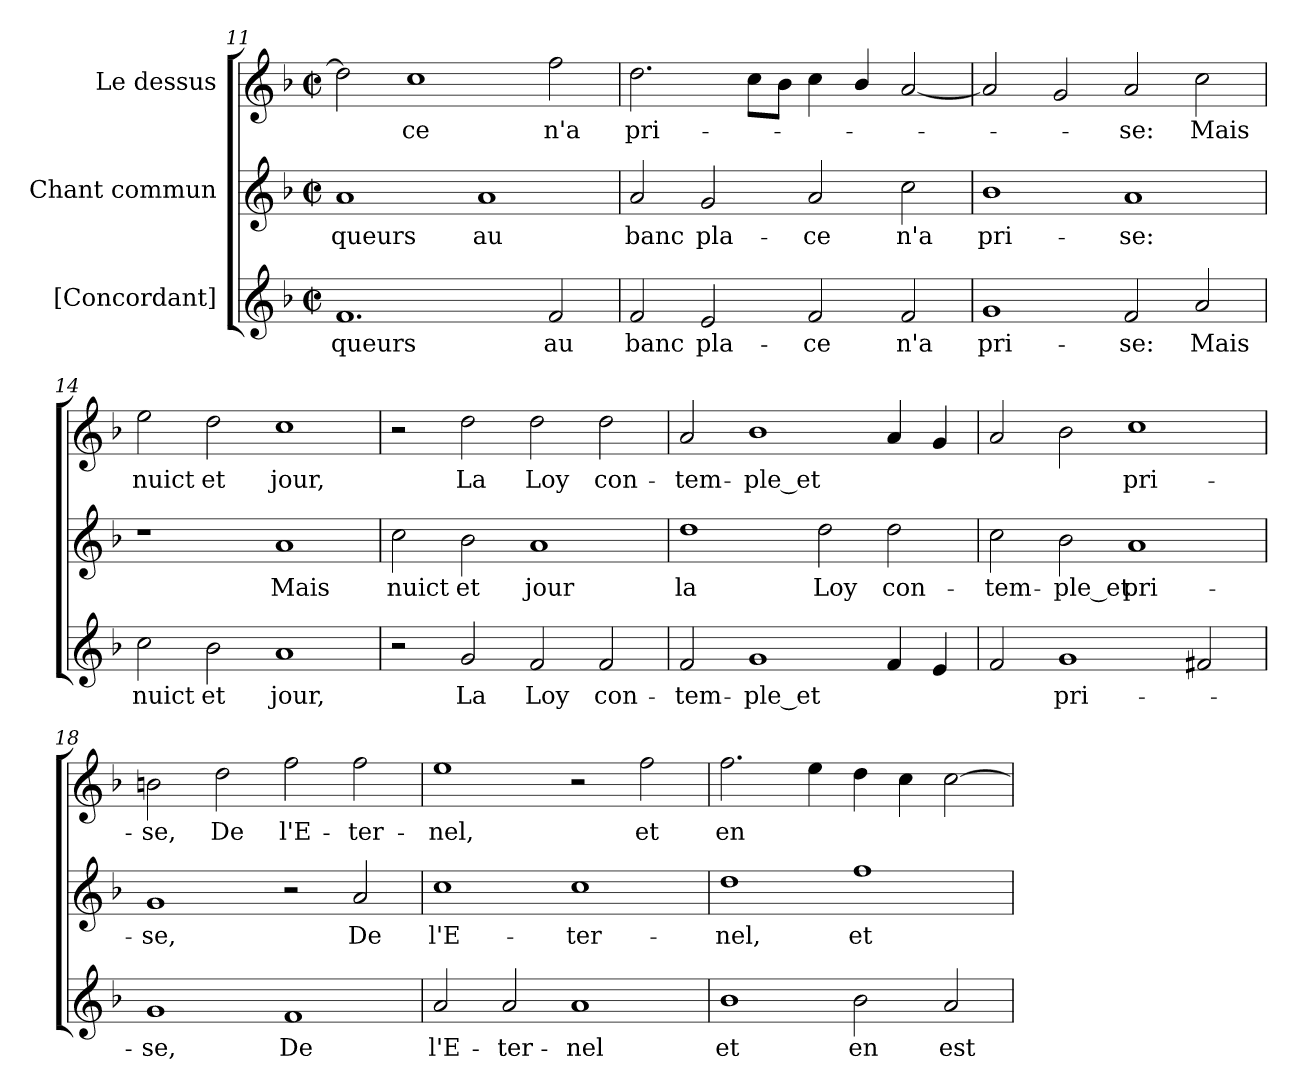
**kern	**text	**kern	**text	**kern	**text
*part3	*part3	*part2	*part2	*part1	*part1
*staff3	*staff3	*staff2	*staff2	*staff1	*staff1
*I"[Concordant]	*	*I"Chant commun	*	*I"Le dessus	*
*clefG2	*	*clefG2	*	*clefG2	*
*k[b-]	*	*k[b-]	*	*k[b-]	*
*F:	*	*F:	*	*F:	*
*M2/2	*	*M2/2	*	*M2/2	*
*met(c|)	*	*met(c|)	*	*met(c|)	*
=11	=11	=11	=11	=11	=11
1.f/	-queurs	1a/	-queurs	2dd\]	.
.	.	.	.	1cc\	-ce
.	.	1a/	au	.	.
2f/	au	.	.	2ff\	n'a
!!LO:LB:g=z
=12	=12	=12	=12	=12	=12
2f/	banc	2a/	banc	2.dd\	pri-
2e/	pla-	2g/	pla-	.	.
.	.	.	.	8cc\L	.
.	.	.	.	8b-\J	.
2f/	-ce	2a/	-ce	4cc\	.
.	.	.	.	4b-/	.
2f/	n'a	2cc\	n'a	[2a/	.
=13	=13	=13	=13	=13	=13
1g/	pri-	1b-/	pri-	2a/]	.
.	.	.	.	2g/	.
2f/	-se:	1a/	-se:	2a/	-se:
2a/	Mais	.	.	2cc\	Mais
=14	=14	=14	=14	=14	=14
2cc\	nuict	1r	.	2ee\	nuict
2b-\	et	.	.	2dd\	et
1a/	jour,	1a/	Mais	1cc\	jour,
=15	=15	=15	=15	=15	=15
2r	.	2cc\	nuict	2r	.
2g/	La	2b-\	et	2dd\	La
2f/	Loy	1a/	jour	2dd\	Loy
2f/	con-	.	.	2dd\	con-
=16	=16	=16	=16	=16	=16
2f/	-tem-	1dd\	la	2a/	-tem-
1g/	-ple_et	.	.	1b-/	-ple_et
.	.	2dd\	Loy	.	.
4f/	.	2dd\	con-	4a/	.
4e/	.	.	.	4g/	.
=17	=17	=17	=17	=17	=17
2f/	.	2cc\	-tem-	2a/	.
1g/	pri-	2b-\	-ple_et	2b-\	.
.	.	1a/	pri-	1cc\	pri-
2f#X/	.	.	.	.	.
!!LO:LB:g=z
=18	=18	=18	=18	=18	=18
1g/	-se,	1g/	-se,	2bn\	-se,
.	.	.	.	2dd\	De
1f/	De	2r	.	2ff\	l'E-
.	.	2a/	De	2ff\	-ter-
=19	=19	=19	=19	=19	=19
2a/	l'E-	1cc\	l'E-	1ee\	-nel,
2a/	-ter-	.	.	.	.
1a/	-nel	1cc\	-ter-	2r	.
.	.	.	.	2ff\	et
=20	=20	=20	=20	=20	=20
1b-/	et	1dd\	-nel,	2.ff\	en
.	.	.	.	4ee\	.
2b-\	en	1ff\	et	4dd\	.
.	.	.	.	4cc\	.
2a/	est	.	.	[2cc\	.
=	=	=	=	=	=
*-	*-	*-	*-	*-	*-
